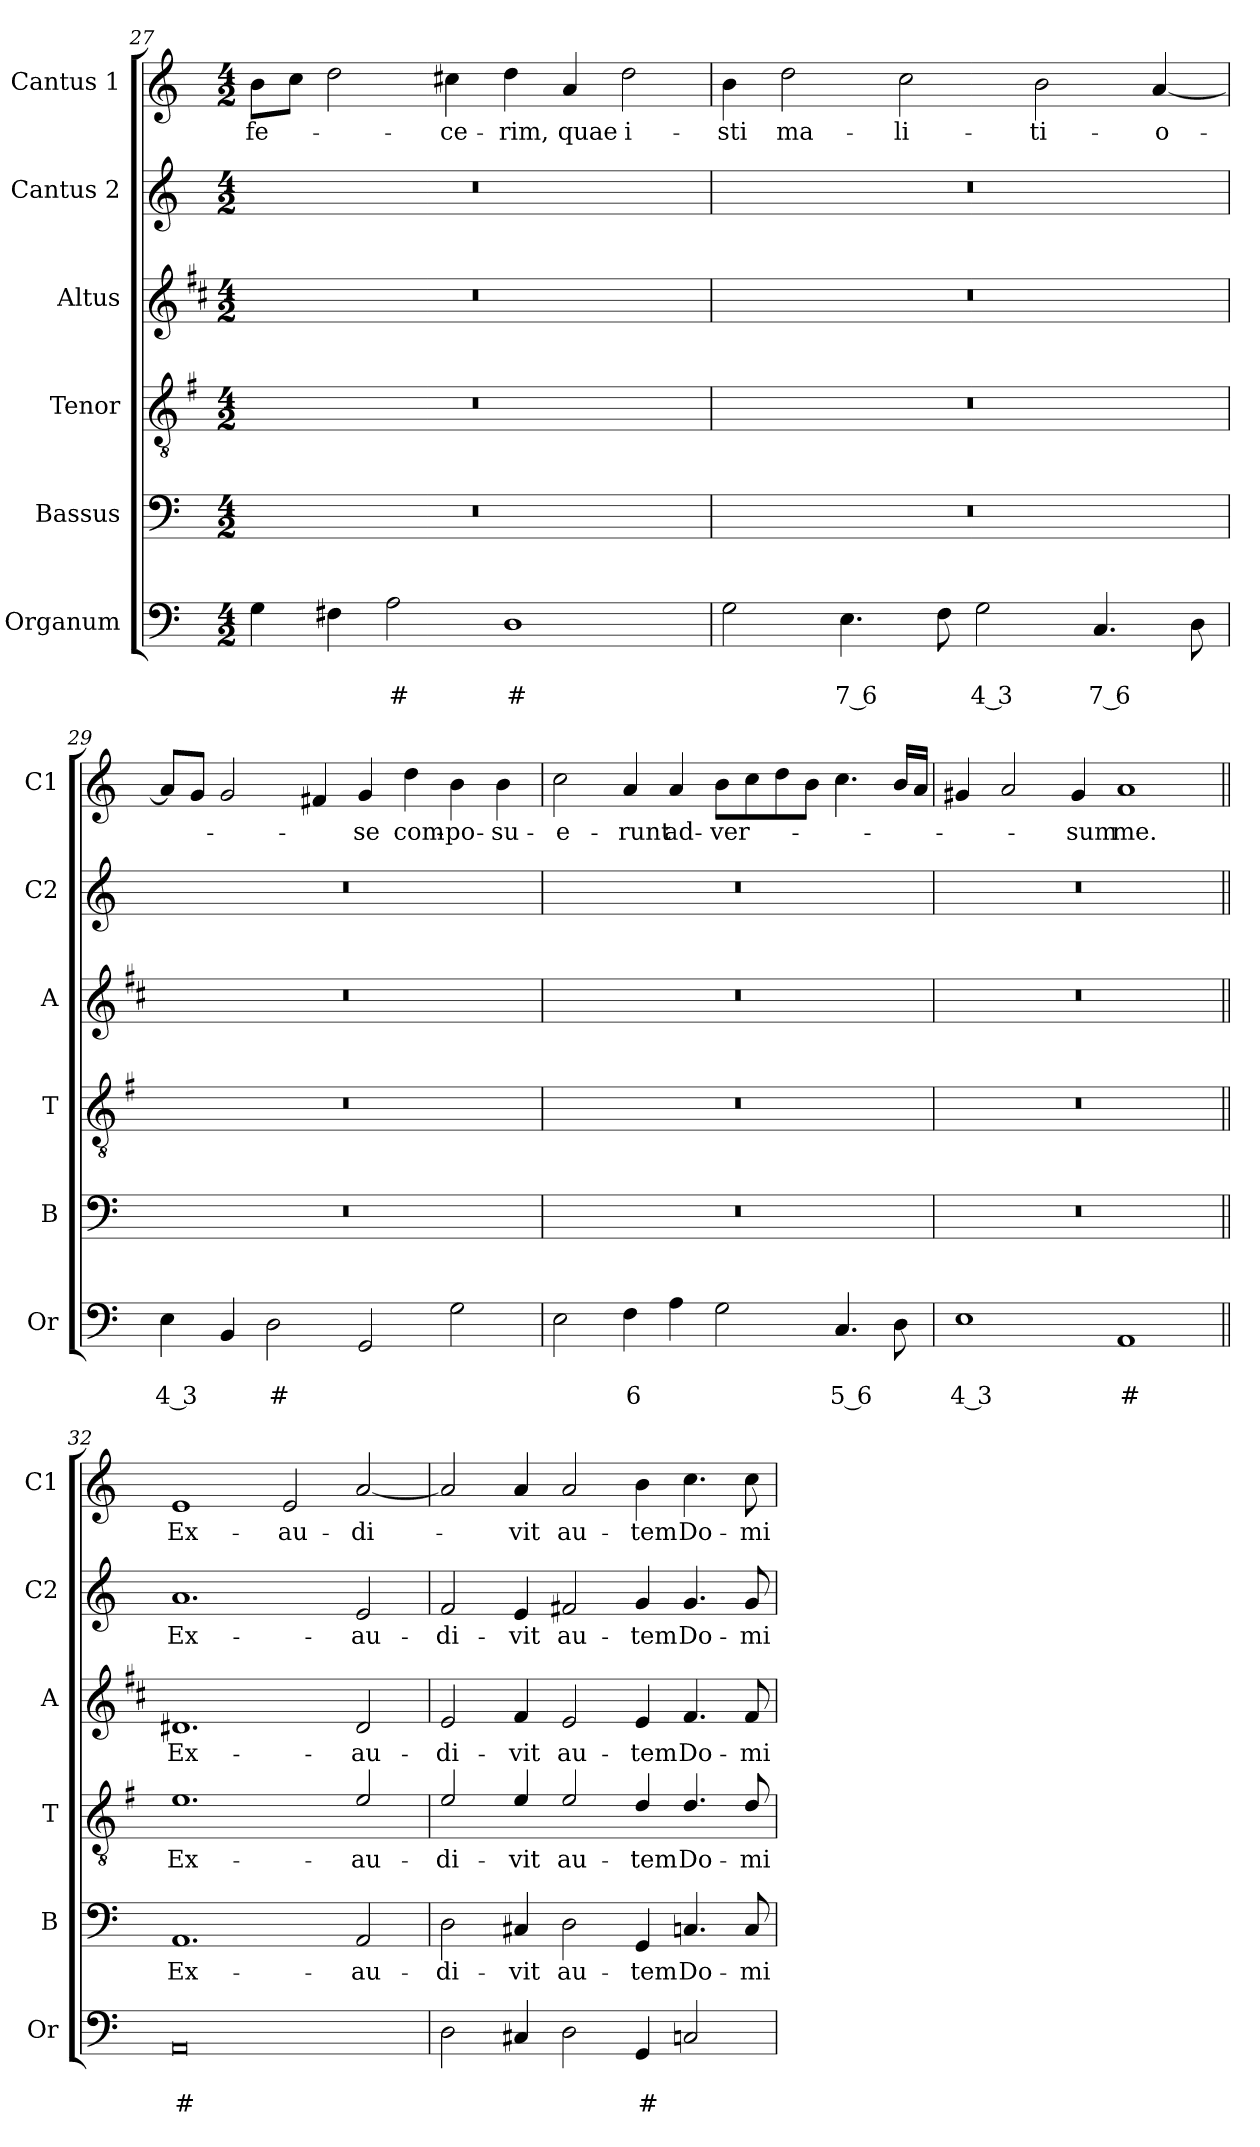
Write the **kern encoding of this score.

**kern	**text	**text	**kern	**text	**kern	**text	**kern	**text	**kern	**text	**kern	**text
*part6	*part6	*part6	*part5	*part5	*part4	*part4	*part3	*part3	*part2	*part2	*part1	*part1
*staff6	*staff6	*staff6	*staff5	*staff5	*staff4	*staff4	*staff3	*staff3	*staff2	*staff2	*staff1	*staff1
*I"Organum	*	*	*I"Bassus	*	*I"Tenor	*	*I"Altus	*	*I"Cantus 2	*	*I"Cantus 1	*
*I'Or	*	*	*I'B	*	*I'T	*	*I'A	*	*I'C2	*	*I'C1	*
!!LO:LB:g=z
*clefF4	*	*	*clefF4	*	*clefGv2	*	*clefG2	*	*clefG2	*	*clefG2	*
*	*	*	*	*	*ITrd4c7	*	*ITrd1c2	*	*	*	*	*
*k[]	*	*	*k[]	*	*k[]	*	*k[]	*	*k[]	*	*k[]	*
*C:	*	*	*C:	*	*C:	*	*C:	*	*C:	*	*C:	*
*M4/2	*	*	*M4/2	*	*M4/2	*	*M4/2	*	*M4/2	*	*M4/2	*
=27	=27	=27	=27	=27	=27	=27	=27	=27	=27	=27	=27	=27
!	!	!	!	!	!	!	!	!	!	!	!	!LO:LY:b
4G\	.	.	0r	.	0r	.	0r	.	0r	.	8b\L	fe-
.	.	.	.	.	.	.	.	.	.	.	8cc\J	.
4F#X\	.	.	.	.	.	.	.	.	.	.	2dd\	.
!	!	!LO:LY:b	!	!	!	!	!	!	!	!	!	!
2A\	.	#	.	.	.	.	.	.	.	.	.	.
!	!	!	!	!	!	!	!	!	!	!	!	!LO:LY:b
.	.	.	.	.	.	.	.	.	.	.	4cc#X\	-ce-
!	!	!LO:LY:b	!	!	!	!	!	!	!	!	!	!LO:LY:b
1D	.	#	.	.	.	.	.	.	.	.	4dd\	-rim,
!	!	!	!	!	!	!	!	!	!	!	!	!LO:LY:b
.	.	.	.	.	.	.	.	.	.	.	4a/	quae
!	!	!	!	!	!	!	!	!	!	!	!	!LO:LY:b
.	.	.	.	.	.	.	.	.	.	.	2dd\	i-
=28	=28	=28	=28	=28	=28	=28	=28	=28	=28	=28	=28	=28
!	!	!	!	!	!	!	!	!	!	!	!	!LO:LY:b
2G\	.	.	0r	.	0r	.	0r	.	0r	.	4b\	-sti
!	!	!	!	!	!	!	!	!	!	!	!	!LO:LY:b
.	.	.	.	.	.	.	.	.	.	.	2dd\	ma-
!	!	!LO:LY:b	!	!	!	!	!	!	!	!	!	!
4.E\	.	7 6	.	.	.	.	.	.	.	.	.	.
!	!	!	!	!	!	!	!	!	!	!	!	!LO:LY:b
.	.	.	.	.	.	.	.	.	.	.	2cc\	-li-
8F\	.	.	.	.	.	.	.	.	.	.	.	.
!	!	!LO:LY:b	!	!	!	!	!	!	!	!	!	!
2G\	.	4 3	.	.	.	.	.	.	.	.	.	.
!	!	!	!	!	!	!	!	!	!	!	!	!LO:LY:b
.	.	.	.	.	.	.	.	.	.	.	2b\	-ti-
!	!	!LO:LY:b	!	!	!	!	!	!	!	!	!	!
4.C/	.	7 6	.	.	.	.	.	.	.	.	.	.
!	!	!	!	!	!	!	!	!	!	!	!	!LO:LY:b
.	.	.	.	.	.	.	.	.	.	.	[4a/	-o-
8D\	.	.	.	.	.	.	.	.	.	.	.	.
=29	=29	=29	=29	=29	=29	=29	=29	=29	=29	=29	=29	=29
!	!	!LO:LY:b	!	!	!	!	!	!	!	!	!	!
4E\	.	4 3	0r	.	0r	.	0r	.	0r	.	8a/L]	.
.	.	.	.	.	.	.	.	.	.	.	8g/J	.
4BB/	.	.	.	.	.	.	.	.	.	.	2g/	.
!	!	!LO:LY:b	!	!	!	!	!	!	!	!	!	!
2D\	.	#	.	.	.	.	.	.	.	.	.	.
.	.	.	.	.	.	.	.	.	.	.	4f#X/	.
!	!	!	!	!	!	!	!	!	!	!	!	!LO:LY:b
2GG/	.	.	.	.	.	.	.	.	.	.	4g/	-se
!	!	!	!	!	!	!	!	!	!	!	!	!LO:LY:b
.	.	.	.	.	.	.	.	.	.	.	4dd\	com-
!	!	!	!	!	!	!	!	!	!	!	!	!LO:LY:b
2G\	.	.	.	.	.	.	.	.	.	.	4b\	-po-
!	!	!	!	!	!	!	!	!	!	!	!	!LO:LY:b
.	.	.	.	.	.	.	.	.	.	.	4b\	-su-
=30	=30	=30	=30	=30	=30	=30	=30	=30	=30	=30	=30	=30
!	!	!	!	!	!	!	!	!	!	!	!	!LO:LY:b
2E\	.	.	0r	.	0r	.	0r	.	0r	.	2cc\	-e-
!	!	!LO:LY:b	!	!	!	!	!	!	!	!	!	!LO:LY:b
4F\	.	6	.	.	.	.	.	.	.	.	4a/	-runt
!	!	!	!	!	!	!	!	!	!	!	!	!LO:LY:b
4A\	.	.	.	.	.	.	.	.	.	.	4a/	ad-
!	!	!	!	!	!	!	!	!	!	!	!	!LO:LY:b
2G\	.	.	.	.	.	.	.	.	.	.	8b\L	-ver-
.	.	.	.	.	.	.	.	.	.	.	8cc\	.
.	.	.	.	.	.	.	.	.	.	.	8dd\	.
.	.	.	.	.	.	.	.	.	.	.	8b\J	.
!	!	!LO:LY:b	!	!	!	!	!	!	!	!	!	!
4.C/	.	5 6	.	.	.	.	.	.	.	.	4.cc\	.
8D\	.	.	.	.	.	.	.	.	.	.	16b/LL	.
.	.	.	.	.	.	.	.	.	.	.	16a/JJ	.
=31	=31	=31	=31	=31	=31	=31	=31	=31	=31	=31	=31	=31
!	!	!LO:LY:b	!	!	!	!	!	!	!	!	!	!
1E	.	4 3	0r	.	0r	.	0r	.	0r	.	4g#X/	.
.	.	.	.	.	.	.	.	.	.	.	2a/	.
!	!	!	!	!	!	!	!	!	!	!	!	!LO:LY:b
.	.	.	.	.	.	.	.	.	.	.	4g#/	-sum
!	!	!LO:LY:b	!	!	!	!	!	!	!	!	!	!LO:LY:b
1AA	.	#	.	.	.	.	.	.	.	.	1a	me.
!!LO:PB:g=z
=32||	=32||	=32||	=32||	=32||	=32||	=32||	=32||	=32||	=32||	=32||	=32||	=32||
!	!	!LO:LY:b	!	!LO:LY:b	!	!LO:LY:b	!	!LO:LY:b	!	!LO:LY:b	!	!LO:LY:b
0AA	.	#	1.AA	Ex-	1.A	Ex-	1.c#X	Ex-	1.a	Ex-	1e	Ex-
!	!	!	!	!	!	!	!	!	!	!	!	!LO:LY:b
.	.	.	.	.	.	.	.	.	.	.	2e/	-au-
!	!	!	!	!LO:LY:b	!	!LO:LY:b	!	!LO:LY:b	!	!LO:LY:b	!	!LO:LY:b
.	.	.	2AA/	-au-	2A/	-au-	2c#/	-au-	2e/	-au-	[2a/	-di-
=33	=33	=33	=33	=33	=33	=33	=33	=33	=33	=33	=33	=33
!	!	!	!	!LO:LY:b	!	!LO:LY:b	!	!LO:LY:b	!	!LO:LY:b	!	!
2D\	.	.	2D\	-di-	2A/	-di-	2d/	-di-	2f/	-di-	2a/]	.
!	!	!	!	!LO:LY:b	!	!LO:LY:b	!	!LO:LY:b	!	!LO:LY:b	!	!LO:LY:b
4C#X/	.	.	4C#X/	-vit	4A/	-vit	4e/	-vit	4e/	-vit	4a/	-vit
!	!	!	!	!LO:LY:b	!	!LO:LY:b	!	!LO:LY:b	!	!LO:LY:b	!	!LO:LY:b
2D\	.	.	2D\	au-	2A/	au-	2d/	au-	2f#X/	au-	2a/	au-
!	!	!LO:LY:b	!	!LO:LY:b	!	!LO:LY:b	!	!LO:LY:b	!	!LO:LY:b	!	!LO:LY:b
4GG/	.	#	4GG/	-tem	4G/	-tem	4d/	-tem	4g/	-tem	4b\	-tem
!	!	!	!	!LO:LY:b	!	!LO:LY:b	!	!LO:LY:b	!	!LO:LY:b	!	!LO:LY:b
2Cn/	.	.	4.Cn/	Do-	4.G/	Do-	4.e/	Do-	4.g/	Do-	4.cc\	Do-
!	!	!	!	!LO:LY:b	!	!LO:LY:b	!	!LO:LY:b	!	!LO:LY:b	!	!LO:LY:b
.	.	.	8C/	-mi-	8G/	-mi-	8e/	-mi-	8g/	-mi-	8cc\	-mi-
=	=	=	=	=	=	=	=	=	=	=	=	=
*-	*-	*-	*-	*-	*-	*-	*-	*-	*-	*-	*-	*-
